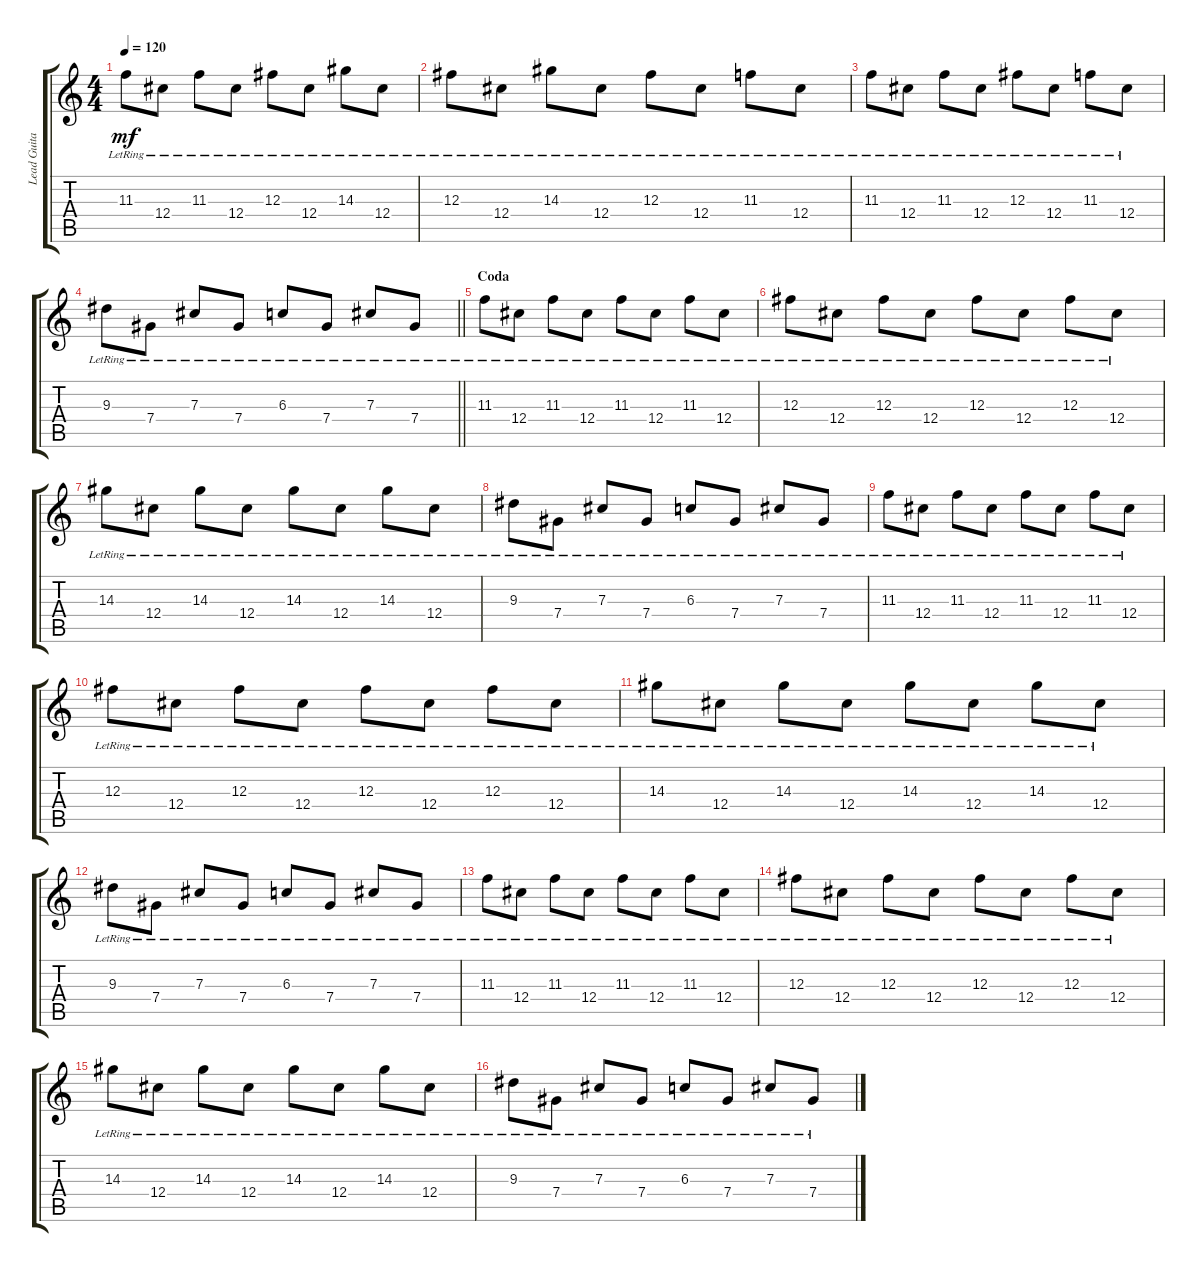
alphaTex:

\track ("Lead Guitar 2" "Lead Guita") {instrument overdrivenguitar}
\staff {score tabs}
\tuning (Eb4 Bb3 Gb3 Db3 Ab2 Eb2) {hide}
\ts (4 4)
\tempo 120
\clef g2
\ks c
11.3{lr}.8{dy mf} 12.4{lr}.8 11.3{lr}.8 12.4{lr}.8 12.3{lr}.8 12.4{lr}.8 14.3{lr}.8 12.4{lr}.8 |
12.3{lr}.8 12.4{lr}.8 14.3{lr}.8 12.4{lr}.8 12.3{lr}.8 12.4{lr}.8 11.3{lr}.8 12.4{lr}.8 |
11.3{lr}.8 12.4{lr}.8 11.3{lr}.8 12.4{lr}.8 12.3{lr}.8 12.4{lr}.8 11.3{lr}.8 12.4{lr}.8 |
\barLineRight lightlight
9.3{lr}.8 7.4{lr}.8 7.3{lr}.8 7.4{lr}.8 6.3{lr}.8 7.4{lr}.8 7.3{lr}.8 7.4{lr}.8 |
\section ("" "Coda")
11.3{lr}.8 12.4{lr}.8 11.3{lr}.8 12.4{lr}.8 11.3{lr}.8 12.4{lr}.8 11.3{lr}.8 12.4{lr}.8 |
12.3{lr}.8 12.4{lr}.8 12.3{lr}.8 12.4{lr}.8 12.3{lr}.8 12.4{lr}.8 12.3{lr}.8 12.4{lr}.8 |
14.3{lr}.8 12.4{lr}.8 14.3{lr}.8 12.4{lr}.8 14.3{lr}.8 12.4{lr}.8 14.3{lr}.8 12.4{lr}.8 |
9.3{lr}.8 7.4{lr}.8 7.3{lr}.8 7.4{lr}.8 6.3{lr}.8 7.4{lr}.8 7.3{lr}.8 7.4{lr}.8 |
11.3{lr}.8 12.4{lr}.8 11.3{lr}.8 12.4{lr}.8 11.3{lr}.8 12.4{lr}.8 11.3{lr}.8 12.4{lr}.8 |
12.3{lr}.8 12.4{lr}.8 12.3{lr}.8 12.4{lr}.8 12.3{lr}.8 12.4{lr}.8 12.3{lr}.8 12.4{lr}.8 |
14.3{lr}.8 12.4{lr}.8 14.3{lr}.8 12.4{lr}.8 14.3{lr}.8 12.4{lr}.8 14.3{lr}.8 12.4{lr}.8 |
9.3{lr}.8 7.4{lr}.8 7.3{lr}.8 7.4{lr}.8 6.3{lr}.8 7.4{lr}.8 7.3{lr}.8 7.4{lr}.8 |
11.3{lr}.8 12.4{lr}.8 11.3{lr}.8 12.4{lr}.8 11.3{lr}.8 12.4{lr}.8 11.3{lr}.8 12.4{lr}.8 |
12.3{lr}.8 12.4{lr}.8 12.3{lr}.8 12.4{lr}.8 12.3{lr}.8 12.4{lr}.8 12.3{lr}.8 12.4{lr}.8 |
14.3{lr}.8 12.4{lr}.8 14.3{lr}.8 12.4{lr}.8 14.3{lr}.8 12.4{lr}.8 14.3{lr}.8 12.4{lr}.8 |
9.3{lr}.8 7.4{lr}.8 7.3{lr}.8 7.4{lr}.8 6.3{lr}.8 7.4{lr}.8 7.3{lr}.8 7.4{lr}.8
